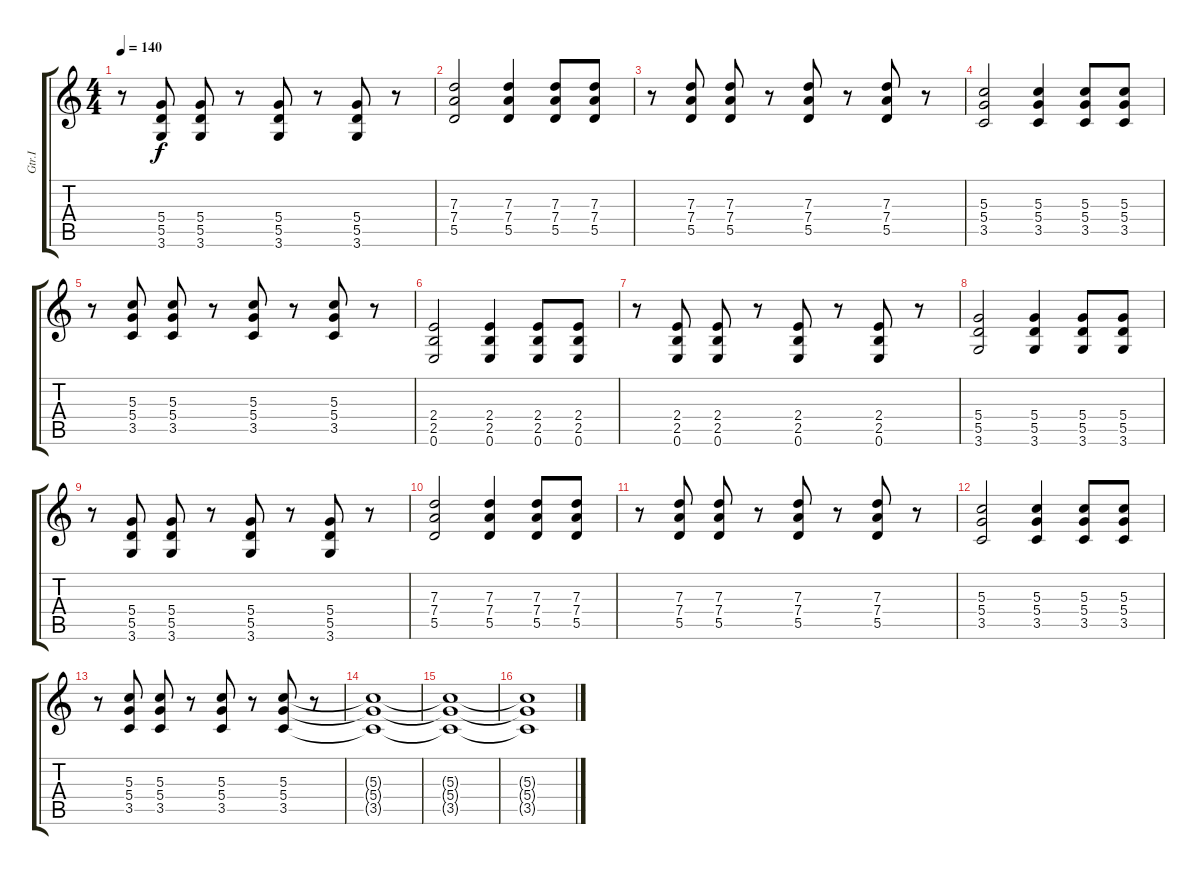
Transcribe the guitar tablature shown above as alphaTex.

\track ("Gtr.I" "Gtr.I") {instrument distortionguitar}
\staff {score tabs}
\tuning (E4 B3 G3 D3 A2 E2) {hide}
\ts (4 4)
\tempo 140
\clef g2
\ks c
r.8{dy f} (5.4 5.5 3.6).8 (5.4 5.5 3.6).8 r.8 (5.4 5.5 3.6).8 r.8 (5.4 5.5 3.6).8 r.8 |
(7.3 7.4 5.5).2 (7.3 7.4 5.5).4 (7.3 7.4 5.5).8 (7.3 7.4 5.5).8 |
r.8 (7.3 7.4 5.5).8 (7.3 7.4 5.5).8 r.8 (7.3 7.4 5.5).8 r.8 (7.3 7.4 5.5).8 r.8 |
(5.3 5.4 3.5).2 (5.3 5.4 3.5).4 (5.3 5.4 3.5).8 (5.3 5.4 3.5).8 |
r.8 (5.3 5.4 3.5).8 (5.3 5.4 3.5).8 r.8 (5.3 5.4 3.5).8 r.8 (5.3 5.4 3.5).8 r.8 |
(2.4 2.5 0.6).2 (2.4 2.5 0.6).4 (2.4 2.5 0.6).8 (2.4 2.5 0.6).8 |
r.8 (2.4 2.5 0.6).8 (2.4 2.5 0.6).8 r.8 (2.4 2.5 0.6).8 r.8 (2.4 2.5 0.6).8 r.8 |
(5.4 5.5 3.6).2 (5.4 5.5 3.6).4 (5.4 5.5 3.6).8 (5.4 5.5 3.6).8 |
r.8 (5.4 5.5 3.6).8 (5.4 5.5 3.6).8 r.8 (5.4 5.5 3.6).8 r.8 (5.4 5.5 3.6).8 r.8 |
(7.3 7.4 5.5).2 (7.3 7.4 5.5).4 (7.3 7.4 5.5).8 (7.3 7.4 5.5).8 |
r.8 (7.3 7.4 5.5).8 (7.3 7.4 5.5).8 r.8 (7.3 7.4 5.5).8 r.8 (7.3 7.4 5.5).8 r.8 |
(5.3 5.4 3.5).2 (5.3 5.4 3.5).4 (5.3 5.4 3.5).8 (5.3 5.4 3.5).8 |
r.8 (5.3 5.4 3.5).8 (5.3 5.4 3.5).8 r.8 (5.3 5.4 3.5).8 r.8 (5.3 5.4 3.5).8 r.8 |
(5.3{t} 5.4{t} 3.5{t}).1 |
(5.3{t} 5.4{t} 3.5{t}).1 |
(5.3{t} 5.4{t} 3.5{t}).1
